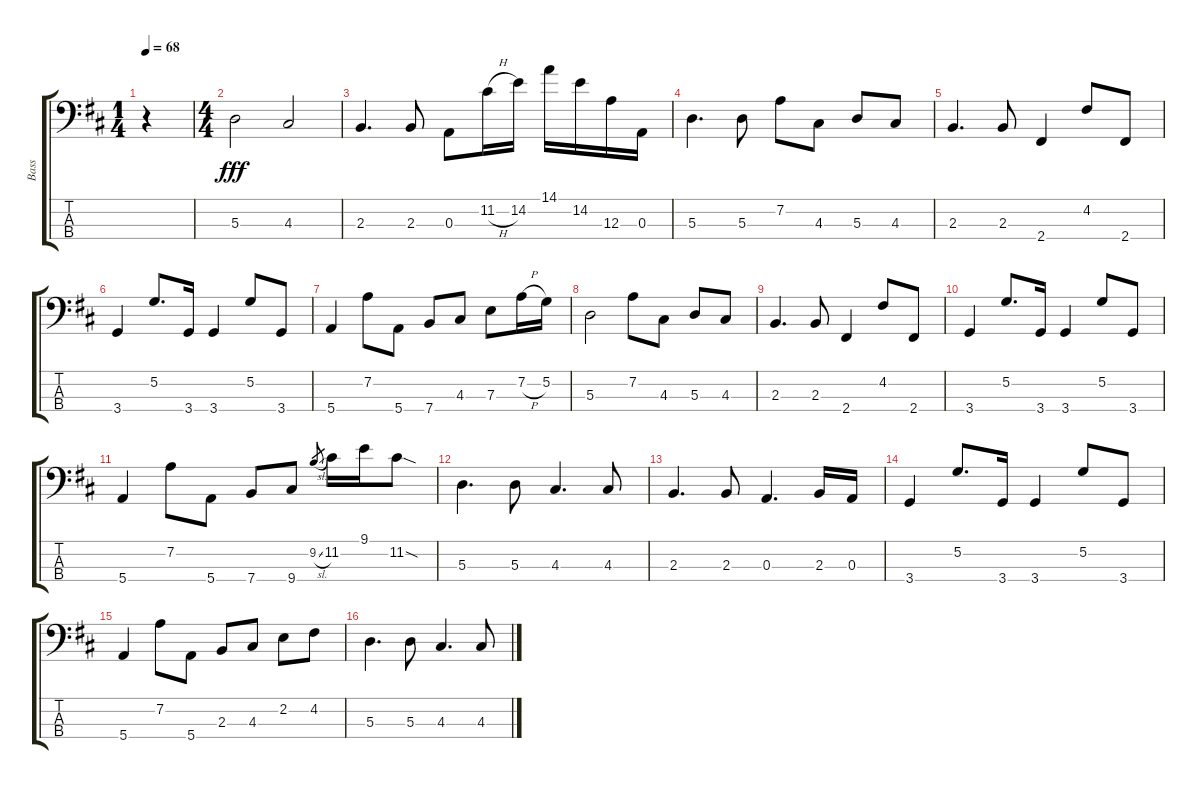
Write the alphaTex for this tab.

\track ("Bass" "Bass") {instrument electricbassfinger}
\staff {score tabs}
\tuning (G2 D2 A1 E1) {hide}
\ts (1 4)
\tempo 68
\clef f4
\ks d
r.4{dy fff instrument electricbassfinger} |
\ts (4 4)
5.3.2 4.3.2 |
2.3.4{d} 2.3.8 0.3.8 11.2{h}.16 14.2.16 14.1.16 14.2.16 12.3.16 0.3.16 |
5.3.4{d} 5.3.8 7.2.8 4.3.8 5.3.8 4.3.8 |
2.3.4{d} 2.3.8 2.4.4 4.2.8 2.4.8 |
3.4.4 5.2.8{d} 3.4.16 3.4.4 5.2.8 3.4.8 |
5.4.4 7.2.8 5.4.8 7.4.8 4.3.8 7.3.8 7.2{h}.16 5.2.16 |
5.3.2 7.2.8 4.3.8 5.3.8 4.3.8 |
2.3.4{d} 2.3.8 2.4.4 4.2.8 2.4.8 |
3.4.4 5.2.8{d} 3.4.16 3.4.4 5.2.8 3.4.8 |
5.4.4 7.2.8 5.4.8 7.4.8 9.4.8 9.2{sl}.8{gr} 11.2.16 9.1.16 11.2{sod}.8 |
5.3.4{d} 5.3.8 4.3.4{d} 4.3.8 |
2.3.4{d} 2.3.8 0.3.4{d} 2.3.16 0.3.16 |
3.4.4 5.2.8{d} 3.4.16 3.4.4 5.2.8 3.4.8 |
5.4.4 7.2.8 5.4.8 2.3.8 4.3.8 2.2.8 4.2.8 |
5.3.4{d} 5.3.8 4.3.4{d} 4.3.8
